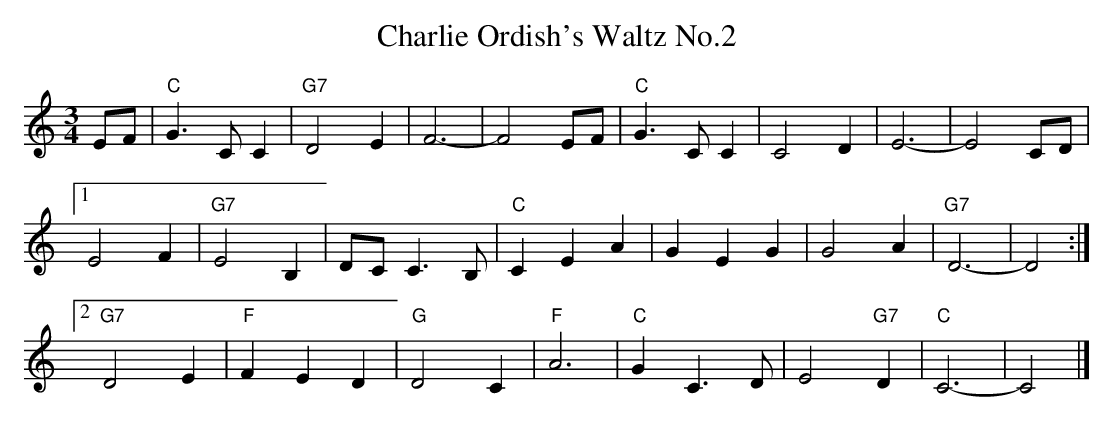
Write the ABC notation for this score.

X:1
T:Charlie Ordish's Waltz No.2
M:3/4
L:1/8
K:C
EF|"C"G3CC2 | "G7"D4E2 | F6- | F4EF | "C"G3CC2 | C4D2 | E6- | E4CD |1
E4F2 | "G7"E4B,2 | DCC3B, | "C"C2E2A2 | G2E2G2 | G4A2 | "G7"D6- | D4:|2
"G7"D4E2 | "F"F2E2D2 | "G"D4C2 | "F"A6 | "C"G2C3D | E4 "G7"D2 | "C"C6- | C4|]
